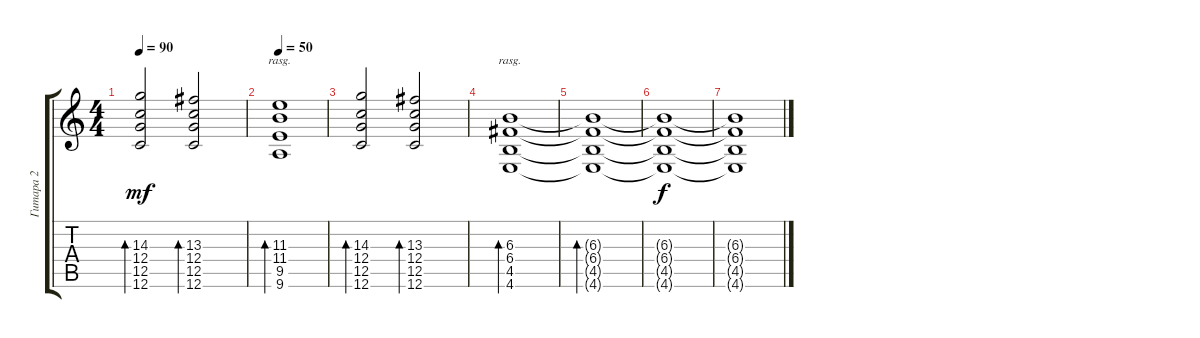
\track ("Гитара 2" "Гитара 2") {instrument overdrivenguitar}
\staff {score tabs}
\tuning (D4 A3 F3 C3 G2 C2) {hide}
\ts (4 4)
\tempo 90
\clef g2
\ks c
(14.3 12.4 12.5 12.6).2{bd 240 dy mf instrument electricguitarclean} (13.3 12.4 12.5 12.6).2{bd 240} |
\tempo 50
(11.3 11.4 9.5 9.6).1{bd 480 rasg ii} |
(14.3 12.4 12.5 12.6).2{bd 240 instrument electricguitarclean} (13.3 12.4 12.5 12.6).2{bd 240} |
(6.3 6.4 4.5 4.6).1{bd 240 rasg ii volume 3} |
(6.3{t} 6.4{t} 4.5{t} 4.6{t}).1{bd 60} |
(6.3{t} 6.4{t} 4.5{t} 4.6{t}).1{dy f} |
(6.3{t} 6.4{t} 4.5{t} 4.6{t}).1
